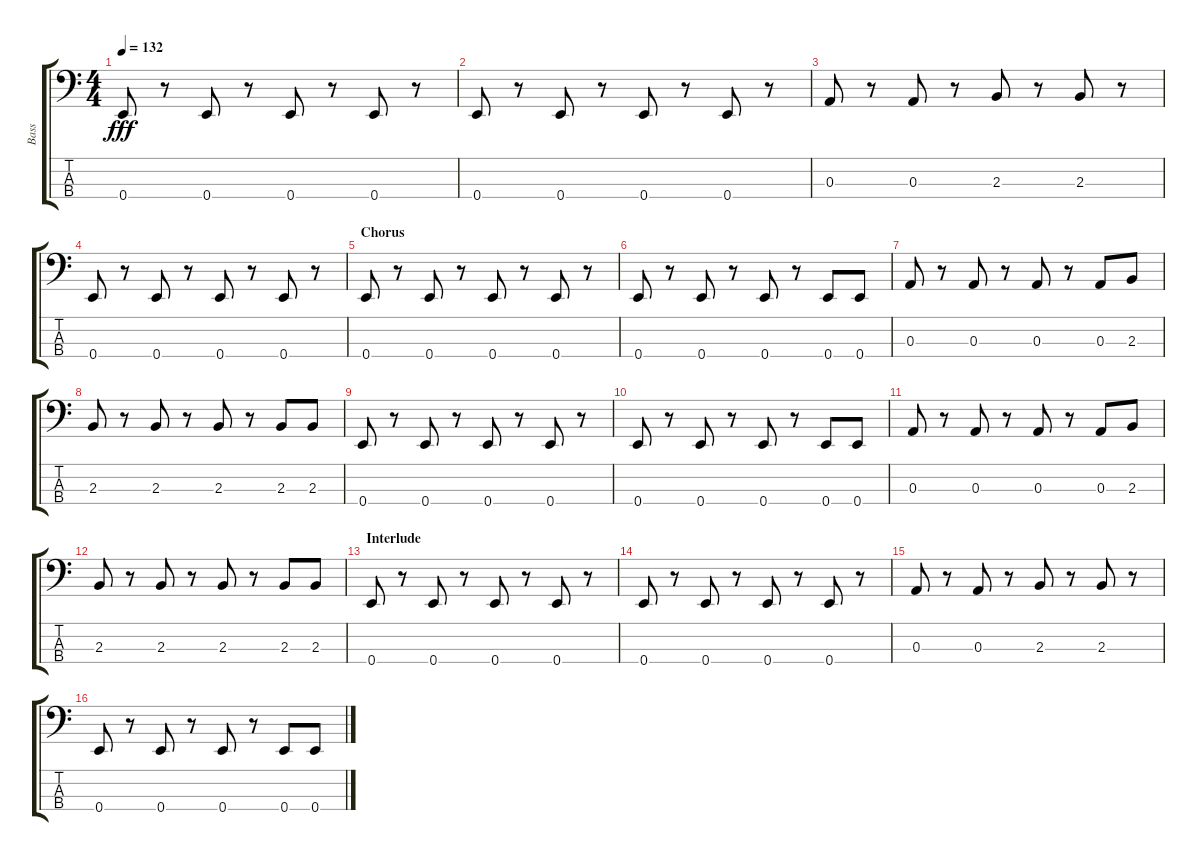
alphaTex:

\track ("Bass" "Bass") {instrument electricbassfinger}
\staff {score tabs}
\tuning (G2 D2 A1 E1) {hide}
\ts (4 4)
\tempo 132
\clef f4
\ks c
0.4.8{dy fff} r.8 0.4.8 r.8 0.4.8 r.8 0.4.8 r.8 |
0.4.8 r.8 0.4.8 r.8 0.4.8 r.8 0.4.8 r.8 |
0.3.8 r.8 0.3.8 r.8 2.3.8 r.8 2.3.8 r.8 |
0.4.8 r.8 0.4.8 r.8 0.4.8 r.8 0.4.8 r.8 |
\section ("" "Chorus")
0.4.8 r.8 0.4.8 r.8 0.4.8 r.8 0.4.8 r.8 |
0.4.8 r.8 0.4.8 r.8 0.4.8 r.8 0.4.8 0.4.8 |
0.3.8 r.8 0.3.8 r.8 0.3.8 r.8 0.3.8 2.3.8 |
2.3.8 r.8 2.3.8 r.8 2.3.8 r.8 2.3.8 2.3.8 |
0.4.8 r.8 0.4.8 r.8 0.4.8 r.8 0.4.8 r.8 |
0.4.8 r.8 0.4.8 r.8 0.4.8 r.8 0.4.8 0.4.8 |
0.3.8 r.8 0.3.8 r.8 0.3.8 r.8 0.3.8 2.3.8 |
2.3.8 r.8 2.3.8 r.8 2.3.8 r.8 2.3.8 2.3.8 |
\section ("" "Interlude")
0.4.8 r.8 0.4.8 r.8 0.4.8 r.8 0.4.8 r.8 |
0.4.8 r.8 0.4.8 r.8 0.4.8 r.8 0.4.8 r.8 |
0.3.8 r.8 0.3.8 r.8 2.3.8 r.8 2.3.8 r.8 |
0.4.8 r.8 0.4.8 r.8 0.4.8 r.8 0.4.8 0.4.8
